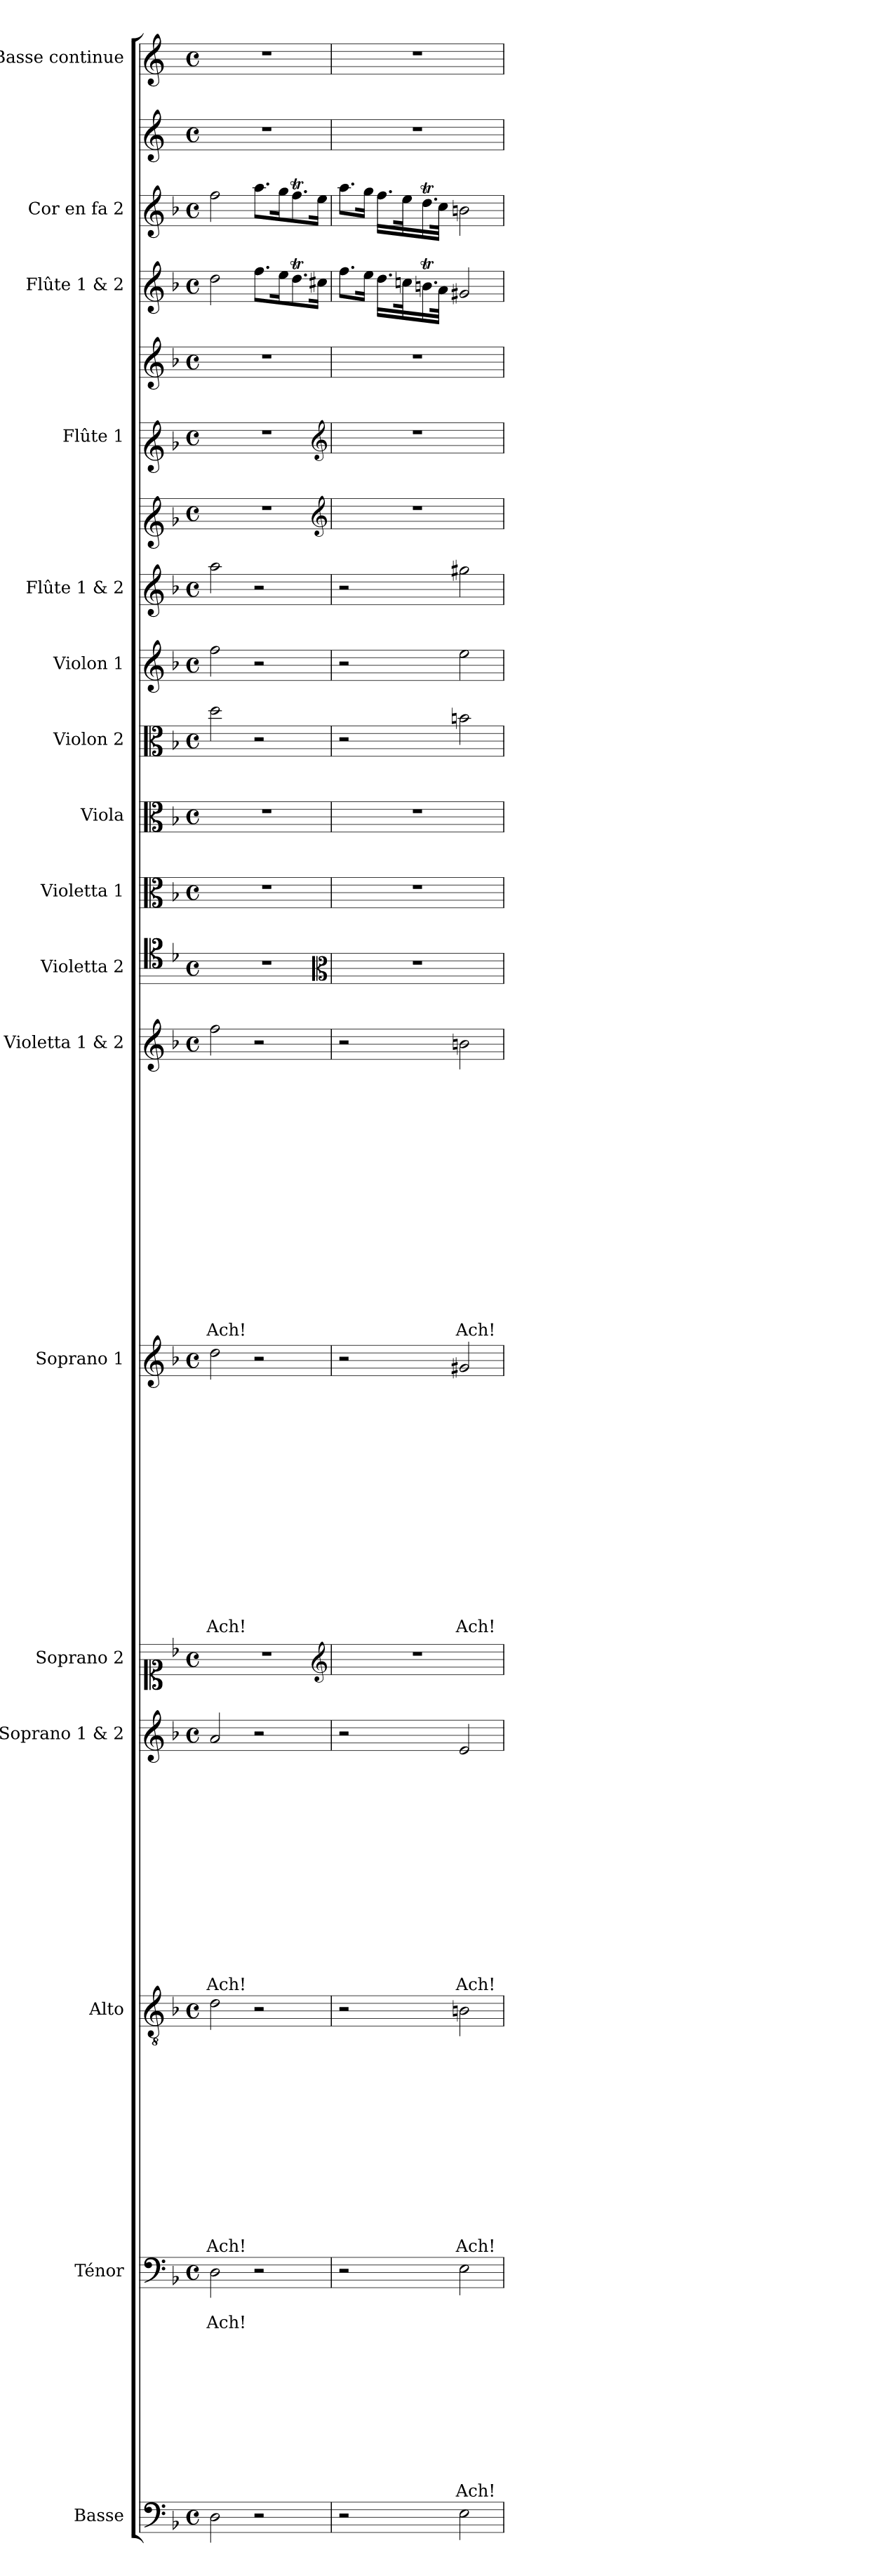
**kern	**kern	**text	**text	**text	**text	**text	**text	**text	**text	**text	**text	**text	**text	**kern	**text	**text	**text	**text	**text	**text	**text	**text	**text	**text	**text	**text	**text	**kern	**text	**text	**text	**text	**text	**text	**text	**text	**text	**text	**text	**text	**text	**text	**kern	**kern	**text	**text	**text	**text	**text	**text	**text	**text	**text	**text	**text	**text	**text	**text	**text	**kern	**text	**text	**text	**text	**text	**text	**text	**text	**text	**text	**text	**text	**text	**text	**text	**text	**kern	**kern	**kern	**kern	**kern	**kern	**kern	**kern	**kern	**kern	**kern	**kern	**kern
*part17	*part16	*part16	*part16	*part16	*part16	*part16	*part16	*part16	*part16	*part16	*part16	*part16	*part16	*part15	*part15	*part15	*part15	*part15	*part15	*part15	*part15	*part15	*part15	*part15	*part15	*part15	*part15	*part14	*part14	*part14	*part14	*part14	*part14	*part14	*part14	*part14	*part14	*part14	*part14	*part14	*part14	*part14	*part13	*part12	*part12	*part12	*part12	*part12	*part12	*part12	*part12	*part12	*part12	*part12	*part12	*part12	*part12	*part12	*part12	*part11	*part11	*part11	*part11	*part11	*part11	*part11	*part11	*part11	*part11	*part11	*part11	*part11	*part11	*part11	*part11	*part11	*part10	*part9	*part8	*part7	*part6	*part5	*part5	*part4	*part4	*part3	*part2	*part2	*part1
*staff20	*staff19	*staff19	*staff19	*staff19	*staff19	*staff19	*staff19	*staff19	*staff19	*staff19	*staff19	*staff19	*staff19	*staff18	*staff18	*staff18	*staff18	*staff18	*staff18	*staff18	*staff18	*staff18	*staff18	*staff18	*staff18	*staff18	*staff18	*staff17	*staff17	*staff17	*staff17	*staff17	*staff17	*staff17	*staff17	*staff17	*staff17	*staff17	*staff17	*staff17	*staff17	*staff17	*staff16	*staff15	*staff15	*staff15	*staff15	*staff15	*staff15	*staff15	*staff15	*staff15	*staff15	*staff15	*staff15	*staff15	*staff15	*staff15	*staff15	*staff14	*staff14	*staff14	*staff14	*staff14	*staff14	*staff14	*staff14	*staff14	*staff14	*staff14	*staff14	*staff14	*staff14	*staff14	*staff14	*staff14	*staff13	*staff12	*staff11	*staff10	*staff9	*staff8	*staff7	*staff6	*staff5	*staff4	*staff3	*staff2	*staff1
*I"Basse	*I"Ténor	*	*	*	*	*	*	*	*	*	*	*	*	*I"Alto	*	*	*	*	*	*	*	*	*	*	*	*	*	*I"Soprano 1 & 2	*	*	*	*	*	*	*	*	*	*	*	*	*	*	*I"Soprano 2	*I"Soprano 1	*	*	*	*	*	*	*	*	*	*	*	*	*	*	*	*I"Violetta 1 & 2	*	*	*	*	*	*	*	*	*	*	*	*	*	*	*	*	*I"Violetta 2	*I"Violetta 1	*I"Viola	*I"Violon 2	*I"Violon 1	*I"Flûte 1 & 2	*	*I"Flûte 1	*	*I"Flûte 1 & 2	*I"Cor en fa 2	*	*I"Basse continue
*I'Bas	*I'T	*	*	*	*	*	*	*	*	*	*	*	*	*I'A	*	*	*	*	*	*	*	*	*	*	*	*	*	*I'Pno	*	*	*	*	*	*	*	*	*	*	*	*	*	*	*I'S 2	*I'S 1	*	*	*	*	*	*	*	*	*	*	*	*	*	*	*	*	*	*	*	*	*	*	*	*	*	*	*	*	*	*	*	*	*I'Vta 2	*I'Vta 1	*I'Vla	*I'Vln 2	*I'Vln 1	*I'Vln 1	*	*I'Fl 1	*	*	*I'Cor 2	*	*I'BC
*clefF4	*clefF4	*	*	*	*	*	*	*	*	*	*	*	*	*clefGv2	*	*	*	*	*	*	*	*	*	*	*	*	*	*clefG2	*	*	*	*	*	*	*	*	*	*	*	*	*	*	*clefC1	*clefG2	*	*	*	*	*	*	*	*	*	*	*	*	*	*	*	*clefG2	*	*	*	*	*	*	*	*	*	*	*	*	*	*	*	*	*clefC5	*clefC3	*clefC3	*clefC3	*clefG2	*clefG2	*clefG1	*clefG1	*clefG2	*clefG2	*clefG2	*clefG2	*clefG2
*ITrd7c12	*	*	*	*	*	*	*	*	*	*	*	*	*	*	*	*	*	*	*	*	*	*	*	*	*	*	*	*	*	*	*	*	*	*	*	*	*	*	*	*	*	*	*	*	*	*	*	*	*	*	*	*	*	*	*	*	*	*	*	*	*	*	*	*	*	*	*	*	*	*	*	*	*	*	*	*	*	*	*	*	*	*	*	*	*	*	*	*ITrd4c7	*ITrd4c7
*k[b-]	*k[b-]	*	*	*	*	*	*	*	*	*	*	*	*	*k[b-]	*	*	*	*	*	*	*	*	*	*	*	*	*	*k[b-]	*	*	*	*	*	*	*	*	*	*	*	*	*	*	*k[b-]	*k[b-]	*	*	*	*	*	*	*	*	*	*	*	*	*	*	*	*k[b-]	*	*	*	*	*	*	*	*	*	*	*	*	*	*	*	*	*k[b-]	*k[b-]	*k[b-]	*k[b-]	*k[b-]	*k[b-]	*k[b-]	*k[b-]	*k[b-]	*k[b-]	*k[b-]	*k[b-]	*k[b-]
*F:	*F:	*	*	*	*	*	*	*	*	*	*	*	*	*F:	*	*	*	*	*	*	*	*	*	*	*	*	*	*F:	*	*	*	*	*	*	*	*	*	*	*	*	*	*	*F:	*F:	*	*	*	*	*	*	*	*	*	*	*	*	*	*	*	*F:	*	*	*	*	*	*	*	*	*	*	*	*	*	*	*	*	*F:	*F:	*F:	*F:	*F:	*F:	*F:	*F:	*F:	*F:	*F:	*F:	*F:
*M4/4	*M4/4	*	*	*	*	*	*	*	*	*	*	*	*	*M4/4	*	*	*	*	*	*	*	*	*	*	*	*	*	*M4/4	*	*	*	*	*	*	*	*	*	*	*	*	*	*	*M4/4	*M4/4	*	*	*	*	*	*	*	*	*	*	*	*	*	*	*	*M4/4	*	*	*	*	*	*	*	*	*	*	*	*	*	*	*	*	*M4/4	*M4/4	*M4/4	*M4/4	*M4/4	*M4/4	*M4/4	*M4/4	*M4/4	*M4/4	*M4/4	*M4/4	*M4/4
*met(c)	*met(c)	*	*	*	*	*	*	*	*	*	*	*	*	*met(c)	*	*	*	*	*	*	*	*	*	*	*	*	*	*met(c)	*	*	*	*	*	*	*	*	*	*	*	*	*	*	*met(c)	*met(c)	*	*	*	*	*	*	*	*	*	*	*	*	*	*	*	*met(c)	*	*	*	*	*	*	*	*	*	*	*	*	*	*	*	*	*met(c)	*met(c)	*met(c)	*met(c)	*met(c)	*met(c)	*met(c)	*met(c)	*met(c)	*met(c)	*met(c)	*met(c)	*met(c)
=	=	=	=	=	=	=	=	=	=	=	=	=	=	=	=	=	=	=	=	=	=	=	=	=	=	=	=	=	=	=	=	=	=	=	=	=	=	=	=	=	=	=	=	=	=	=	=	=	=	=	=	=	=	=	=	=	=	=	=	=	=	=	=	=	=	=	=	=	=	=	=	=	=	=	=	=	=	=	=	=	=	=	=	=	=	=	=	=	=
2DD\	2D\	.	Ach!	.	.	.	.	.	.	.	.	.	.	2d\	.	.	.	.	.	.	.	.	.	.	.	.	Ach!	2a/	.	.	.	.	.	.	.	.	.	.	.	.	.	Ach!	1r	2dd\	.	.	.	.	.	.	.	.	.	.	.	.	.	.	Ach!	2ff\	.	.	.	.	.	.	.	.	.	.	.	.	.	.	.	Ach!	1r	1r	1r	2dd\	2ff\	2aa\	1r	1r	1r	2dd\	2ff\	1r	1r
2r	2r	.	.	.	.	.	.	.	.	.	.	.	.	2r	.	.	.	.	.	.	.	.	.	.	.	.	.	2r	.	.	.	.	.	.	.	.	.	.	.	.	.	.	.	2r	.	.	.	.	.	.	.	.	.	.	.	.	.	.	.	2r	.	.	.	.	.	.	.	.	.	.	.	.	.	.	.	.	.	.	.	2r	2r	2r	.	.	.	8.ff\L	8.aa\L	.	.
.	.	.	.	.	.	.	.	.	.	.	.	.	.	.	.	.	.	.	.	.	.	.	.	.	.	.	.	.	.	.	.	.	.	.	.	.	.	.	.	.	.	.	.	.	.	.	.	.	.	.	.	.	.	.	.	.	.	.	.	.	.	.	.	.	.	.	.	.	.	.	.	.	.	.	.	.	.	.	.	.	.	.	.	.	.	16ee\k	16gg\k	.	.
.	.	.	.	.	.	.	.	.	.	.	.	.	.	.	.	.	.	.	.	.	.	.	.	.	.	.	.	.	.	.	.	.	.	.	.	.	.	.	.	.	.	.	.	.	.	.	.	.	.	.	.	.	.	.	.	.	.	.	.	.	.	.	.	.	.	.	.	.	.	.	.	.	.	.	.	.	.	.	.	.	.	.	.	.	.	8.ddT\	8.ffT\	.	.
.	.	.	.	.	.	.	.	.	.	.	.	.	.	.	.	.	.	.	.	.	.	.	.	.	.	.	.	.	.	.	.	.	.	.	.	.	.	.	.	.	.	.	.	.	.	.	.	.	.	.	.	.	.	.	.	.	.	.	.	.	.	.	.	.	.	.	.	.	.	.	.	.	.	.	.	.	.	.	.	.	.	.	.	.	.	16cc#X\Jk	16ee\Jk	.	.
*	*	*	*	*	*	*	*	*	*	*	*	*	*	*	*	*	*	*	*	*	*	*	*	*	*	*	*	*	*	*	*	*	*	*	*	*	*	*	*	*	*	*	*clefG2	*	*	*	*	*	*	*	*	*	*	*	*	*	*	*	*	*	*	*	*	*	*	*	*	*	*	*	*	*	*	*	*	*	*clefC3	*	*	*	*	*	*clefG2	*clefG2	*	*	*	*	*
=1	=1	=1	=1	=1	=1	=1	=1	=1	=1	=1	=1	=1	=1	=1	=1	=1	=1	=1	=1	=1	=1	=1	=1	=1	=1	=1	=1	=1	=1	=1	=1	=1	=1	=1	=1	=1	=1	=1	=1	=1	=1	=1	=1	=1	=1	=1	=1	=1	=1	=1	=1	=1	=1	=1	=1	=1	=1	=1	=1	=1	=1	=1	=1	=1	=1	=1	=1	=1	=1	=1	=1	=1	=1	=1	=1	=1	=1	=1	=1	=1	=1	=1	=1	=1	=1	=1	=1	=1	=1
2r	2r	.	.	.	.	.	.	.	.	.	.	.	.	2r	.	.	.	.	.	.	.	.	.	.	.	.	.	2r	.	.	.	.	.	.	.	.	.	.	.	.	.	.	1r	2r	.	.	.	.	.	.	.	.	.	.	.	.	.	.	.	2r	.	.	.	.	.	.	.	.	.	.	.	.	.	.	.	.	1r	1r	1r	2r	2r	2r	1r	1r	1r	8.ff\L	8.aa\L	1r	1r
.	.	.	.	.	.	.	.	.	.	.	.	.	.	.	.	.	.	.	.	.	.	.	.	.	.	.	.	.	.	.	.	.	.	.	.	.	.	.	.	.	.	.	.	.	.	.	.	.	.	.	.	.	.	.	.	.	.	.	.	.	.	.	.	.	.	.	.	.	.	.	.	.	.	.	.	.	.	.	.	.	.	.	.	.	.	16ee\Jk	16gg\Jk	.	.
.	.	.	.	.	.	.	.	.	.	.	.	.	.	.	.	.	.	.	.	.	.	.	.	.	.	.	.	.	.	.	.	.	.	.	.	.	.	.	.	.	.	.	.	.	.	.	.	.	.	.	.	.	.	.	.	.	.	.	.	.	.	.	.	.	.	.	.	.	.	.	.	.	.	.	.	.	.	.	.	.	.	.	.	.	.	16.dd\LL	16.ff\LL	.	.
.	.	.	.	.	.	.	.	.	.	.	.	.	.	.	.	.	.	.	.	.	.	.	.	.	.	.	.	.	.	.	.	.	.	.	.	.	.	.	.	.	.	.	.	.	.	.	.	.	.	.	.	.	.	.	.	.	.	.	.	.	.	.	.	.	.	.	.	.	.	.	.	.	.	.	.	.	.	.	.	.	.	.	.	.	.	32ccni\k	32ee\k	.	.
.	.	.	.	.	.	.	.	.	.	.	.	.	.	.	.	.	.	.	.	.	.	.	.	.	.	.	.	.	.	.	.	.	.	.	.	.	.	.	.	.	.	.	.	.	.	.	.	.	.	.	.	.	.	.	.	.	.	.	.	.	.	.	.	.	.	.	.	.	.	.	.	.	.	.	.	.	.	.	.	.	.	.	.	.	.	16.bnt\	16.ddT\	.	.
.	.	.	.	.	.	.	.	.	.	.	.	.	.	.	.	.	.	.	.	.	.	.	.	.	.	.	.	.	.	.	.	.	.	.	.	.	.	.	.	.	.	.	.	.	.	.	.	.	.	.	.	.	.	.	.	.	.	.	.	.	.	.	.	.	.	.	.	.	.	.	.	.	.	.	.	.	.	.	.	.	.	.	.	.	.	32a\JJk	32cc\JJk	.	.
2EE\	2E\	.	.	.	.	.	.	.	.	.	.	.	Ach!	2Bn\	.	.	.	.	.	.	.	.	.	.	.	.	Ach!	2e/	.	.	.	.	.	.	.	.	.	.	.	.	.	Ach!	.	2g#X/	.	.	.	.	.	.	.	.	.	.	.	.	.	.	Ach!	2bn\	.	.	.	.	.	.	.	.	.	.	.	.	.	.	.	Ach!	.	.	.	2bn\	2ee\	2gg#X\	.	.	.	2g#X/	2bn\	.	.
=	=	=	=	=	=	=	=	=	=	=	=	=	=	=	=	=	=	=	=	=	=	=	=	=	=	=	=	=	=	=	=	=	=	=	=	=	=	=	=	=	=	=	=	=	=	=	=	=	=	=	=	=	=	=	=	=	=	=	=	=	=	=	=	=	=	=	=	=	=	=	=	=	=	=	=	=	=	=	=	=	=	=	=	=	=	=	=	=	=
*-	*-	*-	*-	*-	*-	*-	*-	*-	*-	*-	*-	*-	*-	*-	*-	*-	*-	*-	*-	*-	*-	*-	*-	*-	*-	*-	*-	*-	*-	*-	*-	*-	*-	*-	*-	*-	*-	*-	*-	*-	*-	*-	*-	*-	*-	*-	*-	*-	*-	*-	*-	*-	*-	*-	*-	*-	*-	*-	*-	*-	*-	*-	*-	*-	*-	*-	*-	*-	*-	*-	*-	*-	*-	*-	*-	*-	*-	*-	*-	*-	*-	*-	*-	*-	*-	*-	*-	*-	*-
